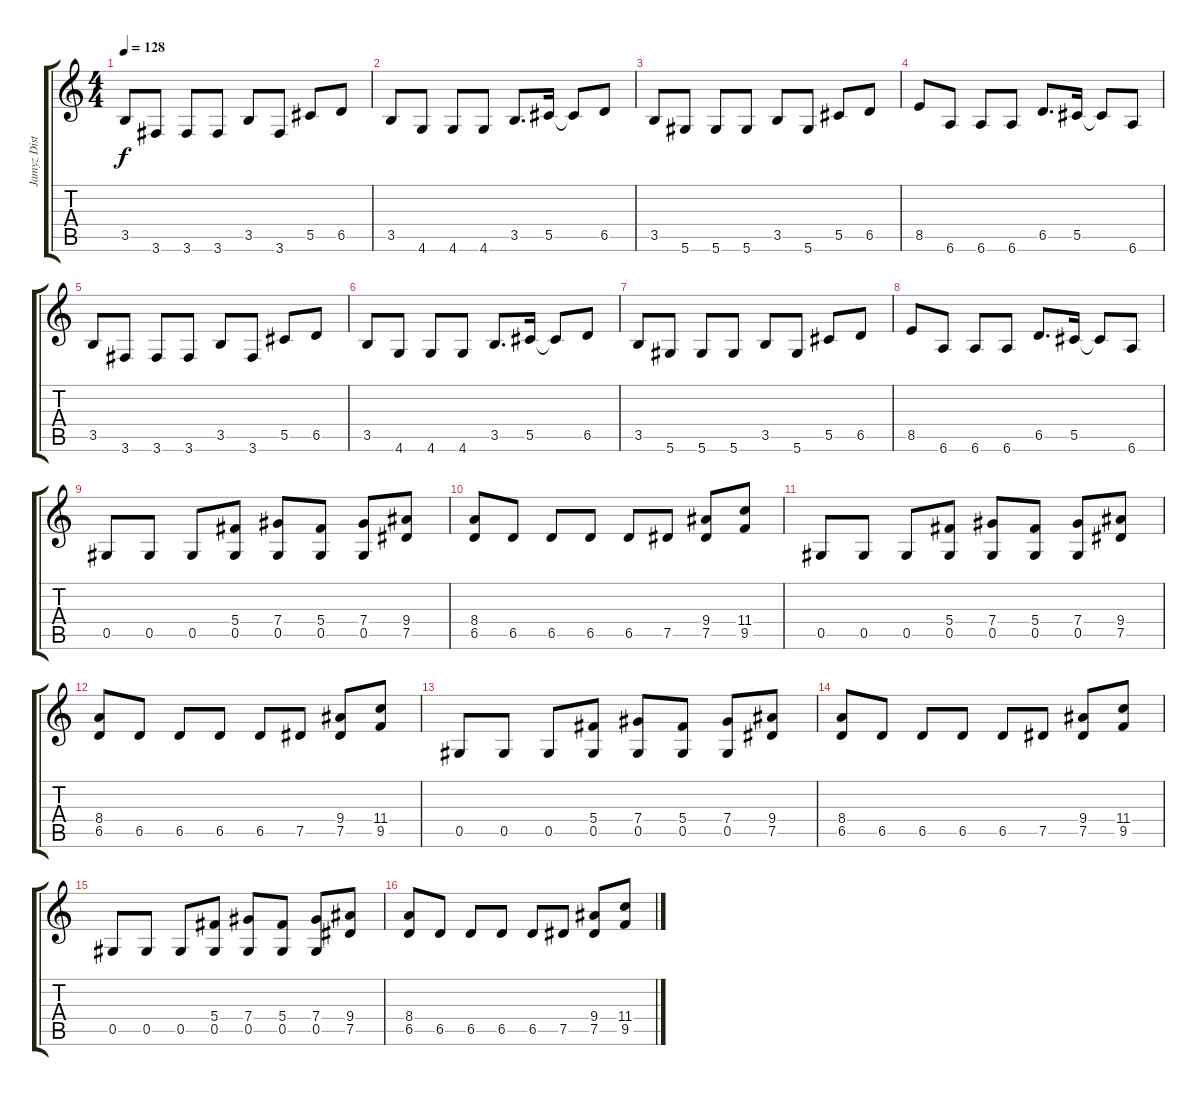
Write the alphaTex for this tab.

\track ("Jamyz Dist" "Jamyz Dist") {instrument distortionguitar}
\staff {score tabs}
\tuning (Eb4 Bb3 Gb3 Db3 Ab2 Eb2) {hide}
\ts (4 4)
\tempo 128
\clef g2
\ks c
3.5.8{dy f} 3.6.8 3.6.8 3.6.8 3.5.8 3.6.8 5.5.8 6.5.8 |
3.5.8 4.6.8 4.6.8 4.6.8 3.5.8{d} 5.5.16 5.5{t}.8 6.5.8 |
3.5.8 5.6.8 5.6.8 5.6.8 3.5.8 5.6.8 5.5.8 6.5.8 |
8.5.8 6.6.8 6.6.8 6.6.8 6.5.8{d} 5.5.16 5.5{t}.8 6.6.8 |
3.5.8 3.6.8 3.6.8 3.6.8 3.5.8 3.6.8 5.5.8 6.5.8 |
3.5.8 4.6.8 4.6.8 4.6.8 3.5.8{d} 5.5.16 5.5{t}.8 6.5.8 |
3.5.8 5.6.8 5.6.8 5.6.8 3.5.8 5.6.8 5.5.8 6.5.8 |
8.5.8 6.6.8 6.6.8 6.6.8 6.5.8{d} 5.5.16 5.5{t}.8 6.6.8 |
0.5.8 0.5.8 0.5.8 (5.4 0.5).8 (7.4 0.5).8 (5.4 0.5).8 (7.4 0.5).8 (9.4 7.5).8 |
(8.4 6.5).8 6.5.8 6.5.8 6.5.8 6.5.8 7.5.8 (9.4 7.5).8 (11.4 9.5).8 |
0.5.8 0.5.8 0.5.8 (5.4 0.5).8 (7.4 0.5).8 (5.4 0.5).8 (7.4 0.5).8 (9.4 7.5).8 |
(8.4 6.5).8 6.5.8 6.5.8 6.5.8 6.5.8 7.5.8 (9.4 7.5).8 (11.4 9.5).8 |
0.5.8 0.5.8 0.5.8 (5.4 0.5).8 (7.4 0.5).8 (5.4 0.5).8 (7.4 0.5).8 (9.4 7.5).8 |
(8.4 6.5).8 6.5.8 6.5.8 6.5.8 6.5.8 7.5.8 (9.4 7.5).8 (11.4 9.5).8 |
0.5.8 0.5.8 0.5.8 (5.4 0.5).8 (7.4 0.5).8 (5.4 0.5).8 (7.4 0.5).8 (9.4 7.5).8 |
(8.4 6.5).8 6.5.8 6.5.8 6.5.8 6.5.8 7.5.8 (9.4 7.5).8 (11.4 9.5).8
